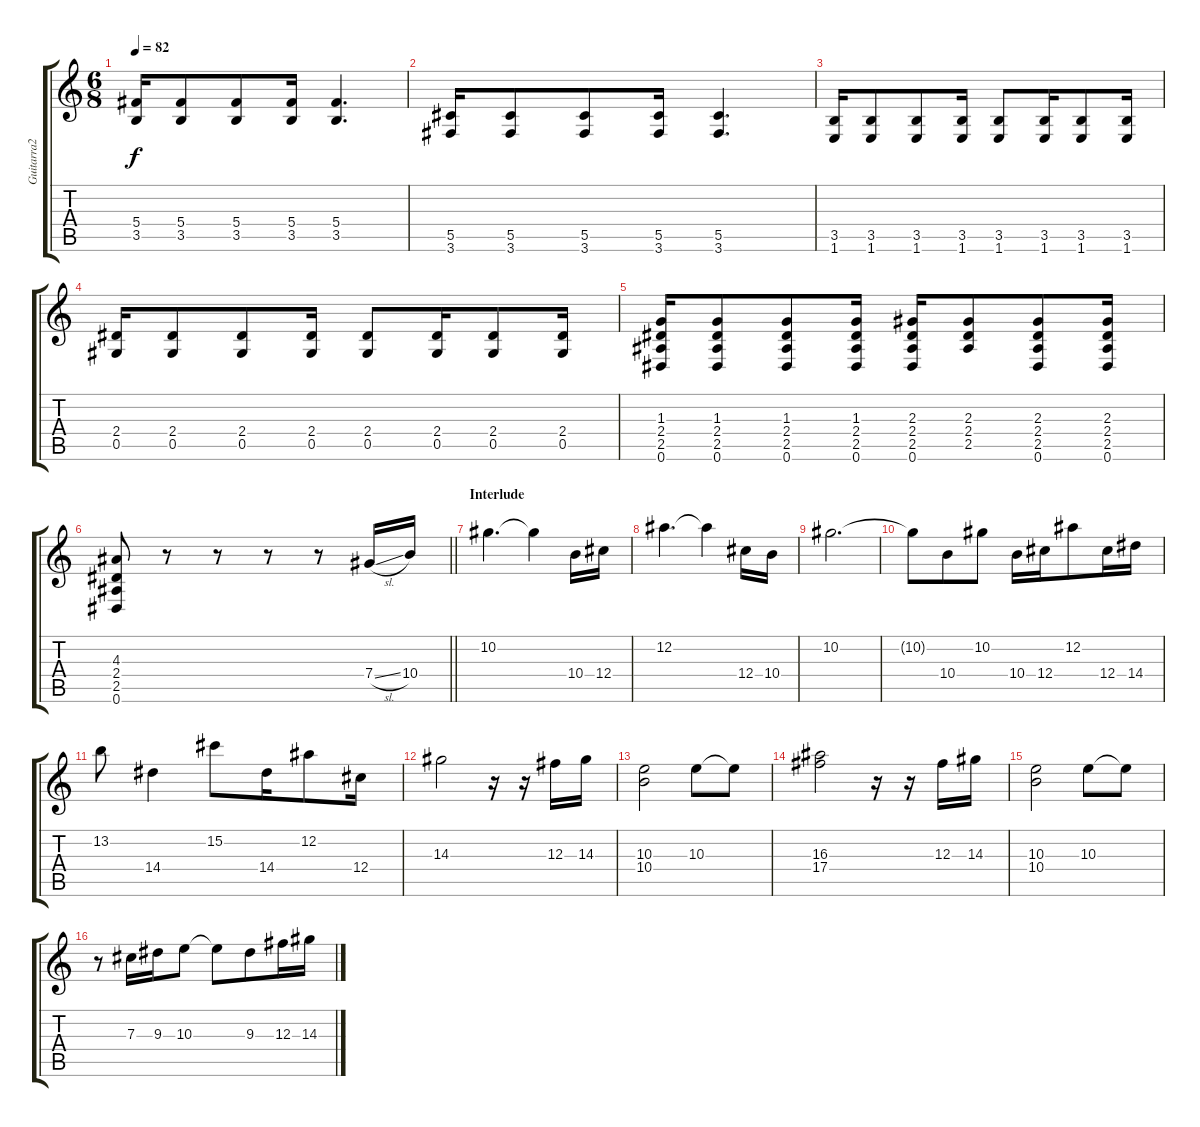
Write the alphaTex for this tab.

\track ("Guitarra2" "Guitarra2") {instrument distortionguitar}
\staff {score tabs}
\tuning (Eb4 Bb3 Gb3 Db3 Ab2 Eb2) {hide}
\ts (6 8)
\tempo 82
\clef g2
\ks c
(5.4 3.5).16{dy f} (5.4 3.5).8 (5.4 3.5).8 (5.4 3.5).16 (5.4 3.5).4{d} |
(5.5 3.6).16 (5.5 3.6).8 (5.5 3.6).8 (5.5 3.6).16 (5.5 3.6).4{d} |
(3.5 1.6).16 (3.5 1.6).8 (3.5 1.6).8 (3.5 1.6).16 (3.5 1.6).8 (3.5 1.6).16 (3.5 1.6).8 (3.5 1.6).16 |
(2.4 0.5).16 (2.4 0.5).8 (2.4 0.5).8 (2.4 0.5).16 (2.4 0.5).8 (2.4 0.5).16 (2.4 0.5).8 (2.4 0.5).16 |
(1.3 2.4 2.5 0.6).16 (1.3 2.4 2.5 0.6).8 (1.3 2.4 2.5 0.6).8 (1.3 2.4 2.5 0.6).16 (2.3 2.4 2.5 0.6).16 (2.3 2.4 2.5).8 (2.3 2.4 2.5 0.6).8 (2.3 2.4 2.5 0.6).16 |
\barLineRight lightlight
(4.3 2.4 2.5 0.6).8 r.8 r.8 r.8 r.8{instrument electricguitarjazz} 7.4{sl}.16 10.4.16 |
\section ("" "Interlude")
10.2.4{d} 10.2{t}.4 10.4.16 12.4.16 |
12.2.4{d} 12.2{t}.4 12.4.16 10.4.16 |
10.2.2{d} |
10.2{t}.8 10.4.8 10.2.8 10.4.16 12.4.16 12.2.8 12.4.16 14.4.16 |
13.2.8 14.4.4 15.2.8 14.4.16 12.2.8 12.4.16 |
14.3.2 r.16 r.16 12.3.16 14.3.16 |
(10.3 10.4).2 10.3.8 10.3{t}.8 |
(16.3 17.4).2 r.16 r.16 12.3.16 14.3.16 |
(10.3 10.4).2 10.3.8 10.3{t}.8 |
r.8 7.3.16 9.3.16 10.3.8 10.3{t}.8 9.3.8 12.3.16 14.3.16
